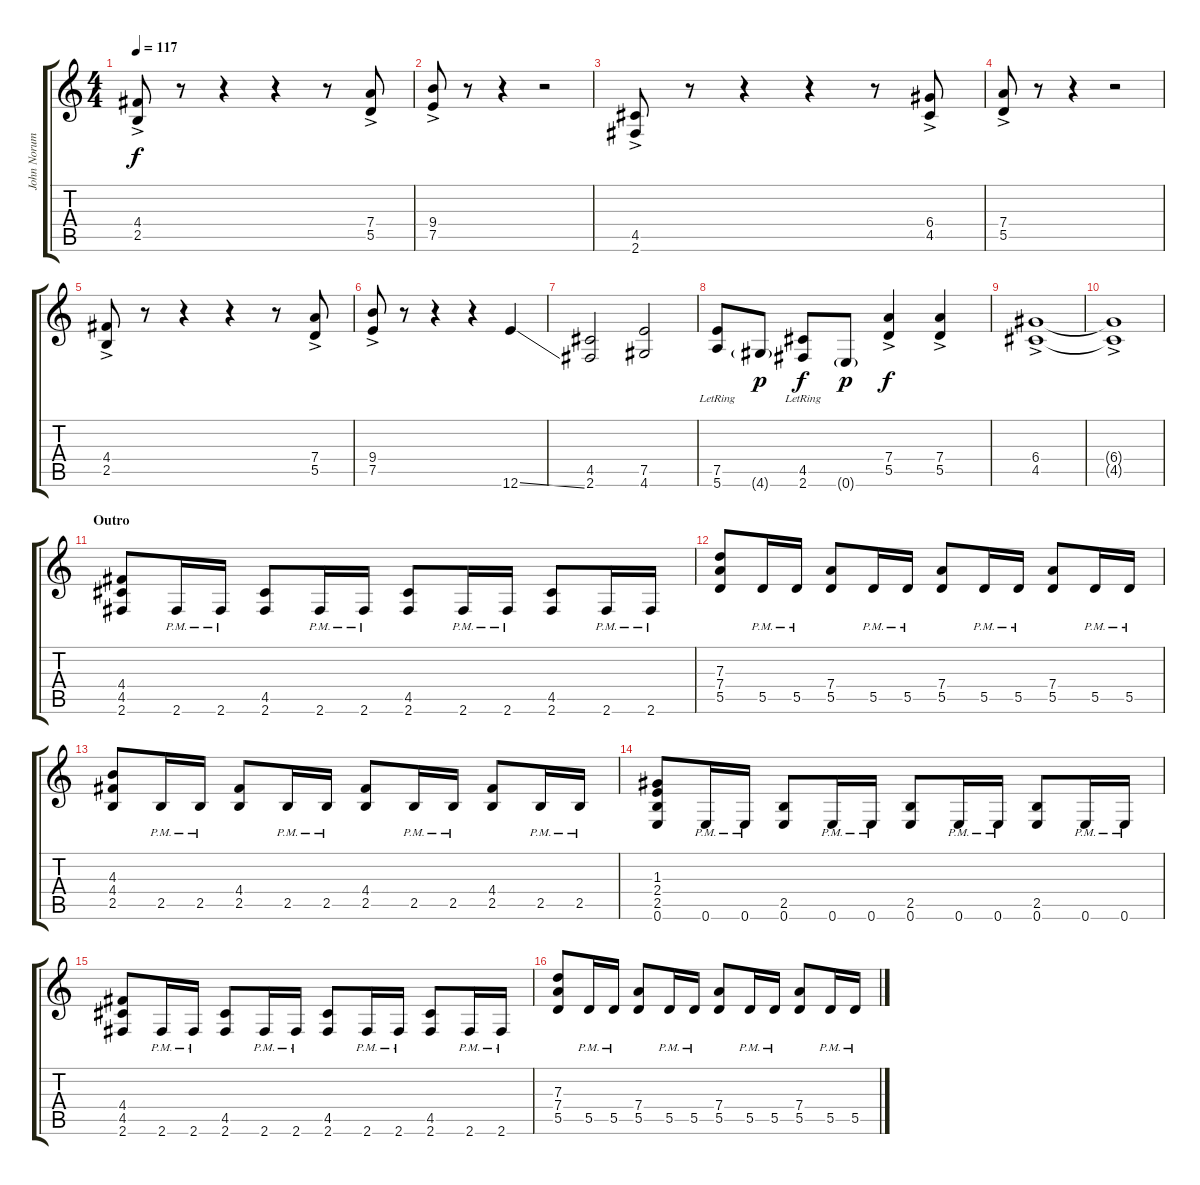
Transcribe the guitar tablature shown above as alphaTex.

\track ("John Norum (Guitar)" "John Norum") {instrument distortionguitar}
\staff {score tabs}
\tuning (E4 B3 G3 D3 A2 E2) {hide}
\ts (4 4)
\tempo 117
\clef g2
\ks c
(4.4{ac} 2.5{ac}).8{dy f} r.8 r.4 r.4 r.8 (7.4{ac} 5.5{ac}).8 |
(9.4{ac} 7.5{ac}).8 r.8 r.4 r.2 |
(4.5{ac} 2.6{ac}).8 r.8 r.4 r.4 r.8 (6.4{ac} 4.5{ac}).8 |
(7.4{ac} 5.5{ac}).8 r.8 r.4 r.2 |
(4.4{ac} 2.5{ac}).8 r.8 r.4 r.4 r.8 (7.4{ac} 5.5{ac}).8 |
(9.4{ac} 7.5{ac}).8 r.8 r.4 r.4 12.6{ss}.4 |
(4.5 2.6).2 (7.5 4.6).2 |
(7.5{lr} 5.6).8 4.6{g}.8{dy p} (4.5{lr} 2.6).8{dy f} 0.6{g}.8{dy p} (7.4{ac} 5.5{ac}).4{dy f} (7.4{ac} 5.5{ac}).4 |
(6.4{ac} 4.5{ac}).1 |
(6.4{ac t} 4.5{ac t}).1 |
\section ("" "Outro")
(4.4 4.5 2.6).8 2.6{pm}.16 2.6{pm}.16 (4.5 2.6).8 2.6{pm}.16 2.6{pm}.16 (4.5 2.6).8 2.6{pm}.16 2.6{pm}.16 (4.5 2.6).8 2.6{pm}.16 2.6{pm}.16 |
(7.3 7.4 5.5).8 5.5{pm}.16 5.5{pm}.16 (7.4 5.5).8 5.5{pm}.16 5.5{pm}.16 (7.4 5.5).8 5.5{pm}.16 5.5{pm}.16 (7.4 5.5).8 5.5{pm}.16 5.5{pm}.16 |
(4.3 4.4 2.5).8 2.5{pm}.16 2.5{pm}.16 (4.4 2.5).8 2.5{pm}.16 2.5{pm}.16 (4.4 2.5).8 2.5{pm}.16 2.5{pm}.16 (4.4 2.5).8 2.5{pm}.16 2.5{pm}.16 |
(1.3 2.4 2.5 0.6).8 0.6{pm}.16 0.6{pm}.16 (2.5 0.6).8 0.6{pm}.16 0.6{pm}.16 (2.5 0.6).8 0.6{pm}.16 0.6{pm}.16 (2.5 0.6).8 0.6{pm}.16 0.6{pm}.16 |
(4.4 4.5 2.6).8 2.6{pm}.16 2.6{pm}.16 (4.5 2.6).8 2.6{pm}.16 2.6{pm}.16 (4.5 2.6).8 2.6{pm}.16 2.6{pm}.16 (4.5 2.6).8 2.6{pm}.16 2.6{pm}.16 |
(7.3 7.4 5.5).8 5.5{pm}.16 5.5{pm}.16 (7.4 5.5).8 5.5{pm}.16 5.5{pm}.16 (7.4 5.5).8 5.5{pm}.16 5.5{pm}.16 (7.4 5.5).8 5.5{pm}.16 5.5{pm}.16
